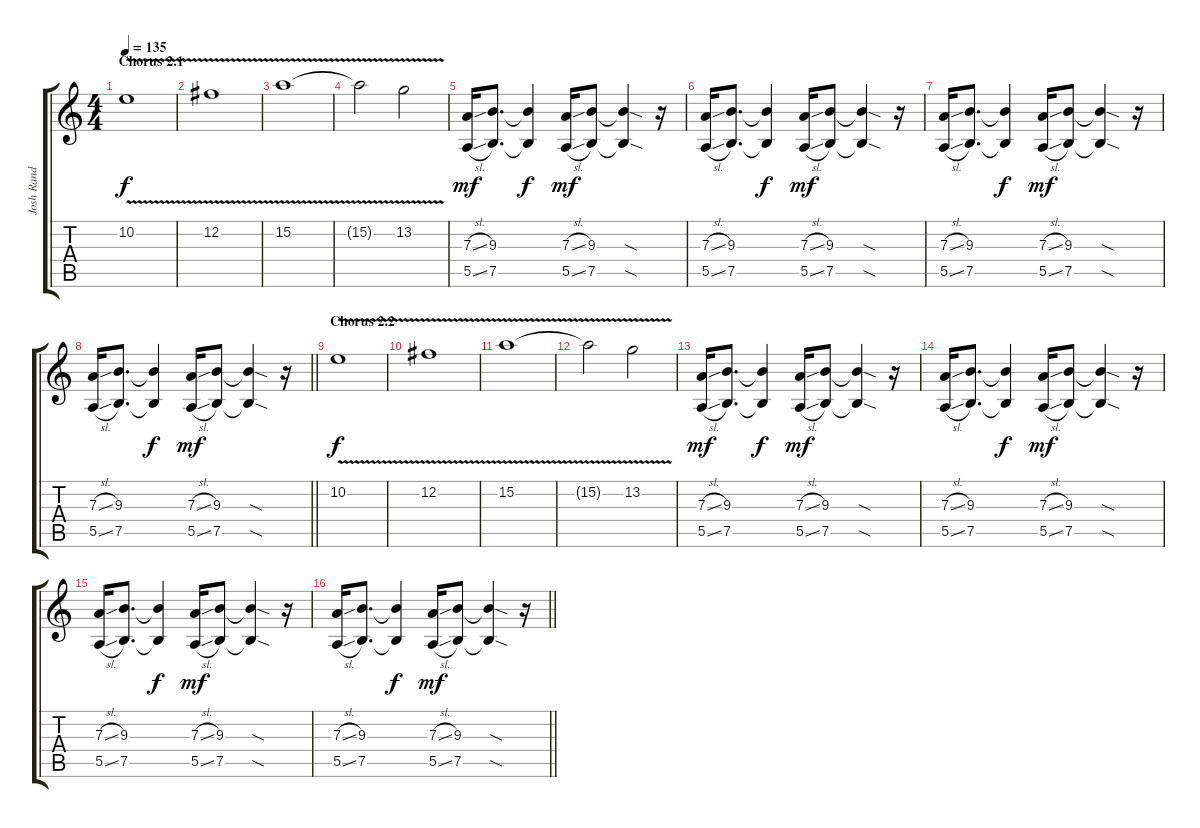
\track ("Josh Rand (Solo)" "Josh Rand ") {instrument distortionguitar}
\staff {score tabs}
\tuning (B3 Gb3 D3 A2 E2 B1) {hide}
\ts (4 4)
\section ("" "Chorus 2.1")
\tempo 135
\clef g2
\ks c
10.2{v}.1{dy f} |
12.2{v}.1 |
15.2{v}.1 |
15.2{t}.2 13.2{v}.2 |
(7.3{sl} 5.5{sl}).16{dy mf} (9.3 7.5).8{d} (9.3{t} 7.5{t}).4{dy f} (7.3{sl} 5.5{sl}).16{dy mf} (9.3 7.5).8 (9.3{sod t} 7.5{sod t}).4 r.16 |
(7.3{sl} 5.5{sl}).16 (9.3 7.5).8{d} (9.3{t} 7.5{t}).4{dy f} (7.3{sl} 5.5{sl}).16{dy mf} (9.3 7.5).8 (9.3{sod t} 7.5{sod t}).4 r.16 |
(7.3{sl} 5.5{sl}).16 (9.3 7.5).8{d} (9.3{t} 7.5{t}).4{dy f} (7.3{sl} 5.5{sl}).16{dy mf} (9.3 7.5).8 (9.3{sod t} 7.5{sod t}).4 r.16 |
\barLineRight lightlight
(7.3{sl} 5.5{sl}).16 (9.3 7.5).8{d} (9.3{t} 7.5{t}).4{dy f} (7.3{sl} 5.5{sl}).16{dy mf} (9.3 7.5).8 (9.3{sod t} 7.5{sod t}).4 r.16 |
\section ("" "Chorus 2.2")
10.2{v}.1{dy f} |
12.2{v}.1 |
15.2{v}.1 |
15.2{t}.2 13.2{v}.2 |
(7.3{sl} 5.5{sl}).16{dy mf} (9.3 7.5).8{d} (9.3{t} 7.5{t}).4{dy f} (7.3{sl} 5.5{sl}).16{dy mf} (9.3 7.5).8 (9.3{sod t} 7.5{sod t}).4 r.16 |
(7.3{sl} 5.5{sl}).16 (9.3 7.5).8{d} (9.3{t} 7.5{t}).4{dy f} (7.3{sl} 5.5{sl}).16{dy mf} (9.3 7.5).8 (9.3{sod t} 7.5{sod t}).4 r.16 |
(7.3{sl} 5.5{sl}).16 (9.3 7.5).8{d} (9.3{t} 7.5{t}).4{dy f} (7.3{sl} 5.5{sl}).16{dy mf} (9.3 7.5).8 (9.3{sod t} 7.5{sod t}).4 r.16 |
\barLineRight lightlight
(7.3{sl} 5.5{sl}).16 (9.3 7.5).8{d} (9.3{t} 7.5{t}).4{dy f} (7.3{sl} 5.5{sl}).16{dy mf} (9.3 7.5).8 (9.3{sod t} 7.5{sod t}).4 r.16
